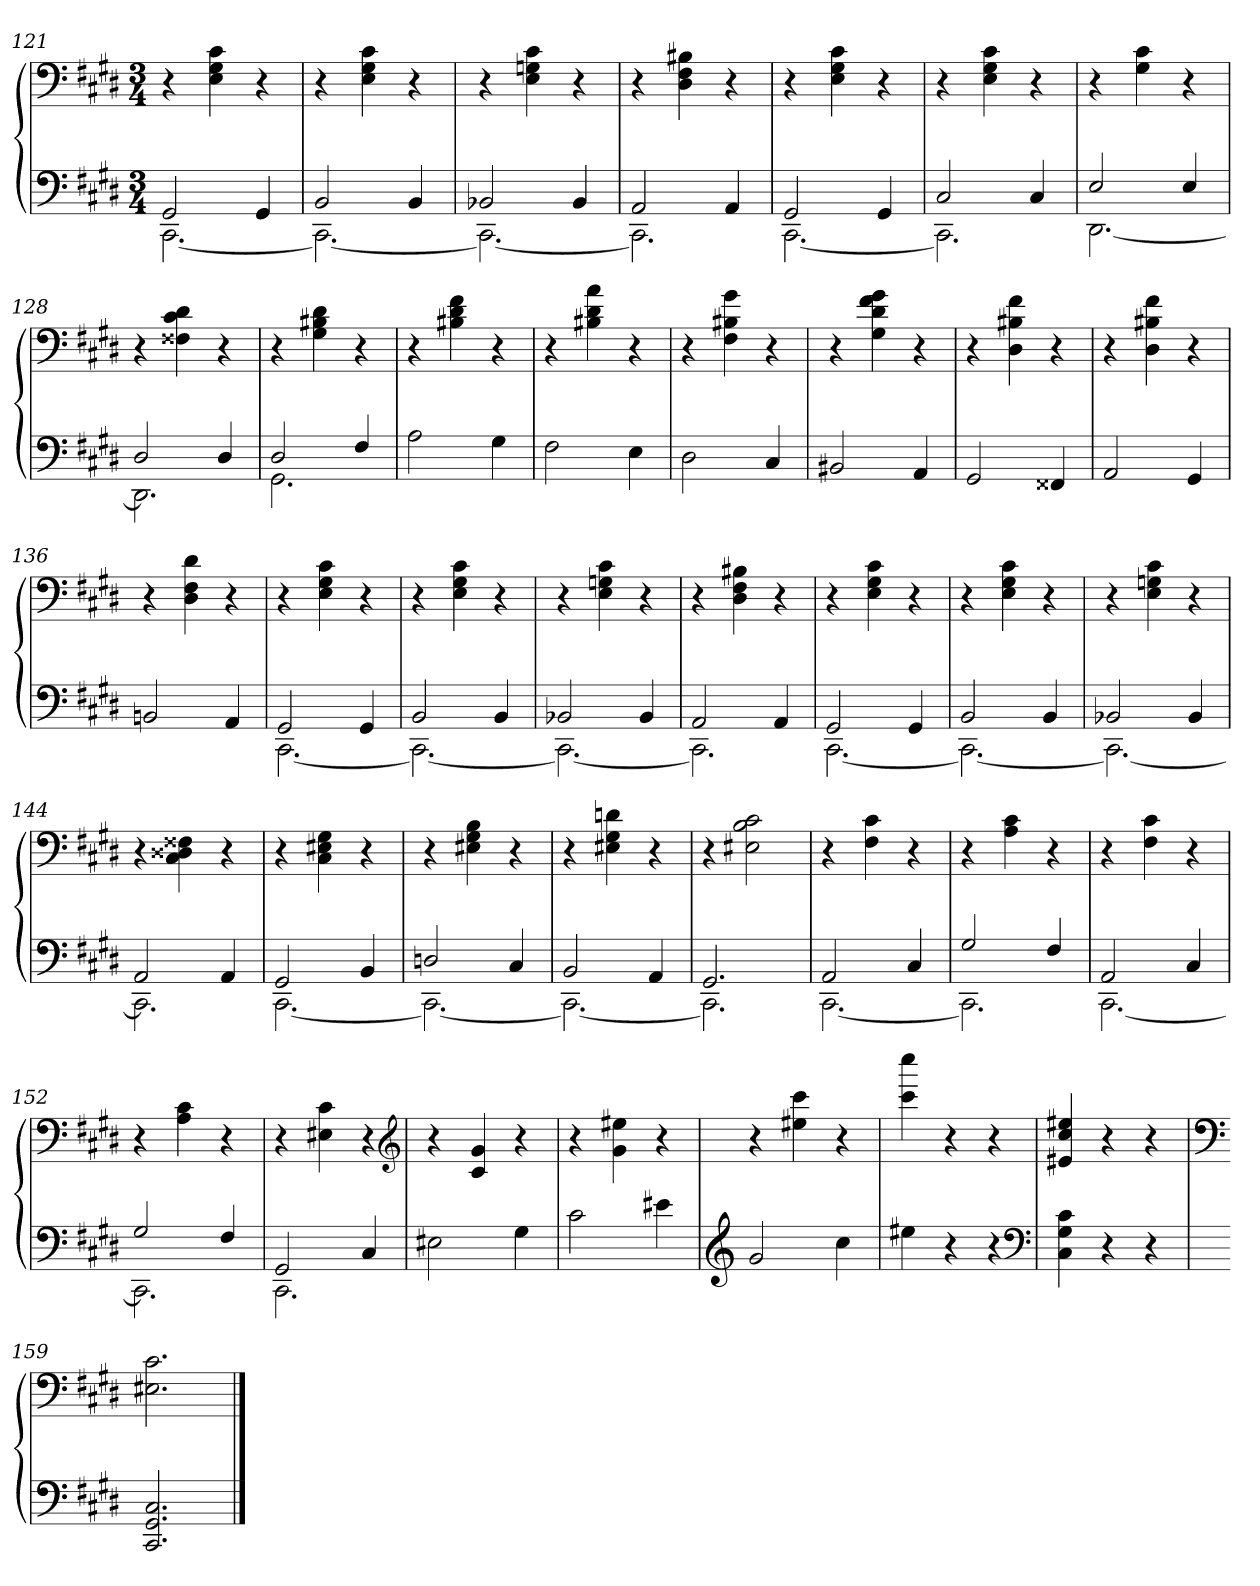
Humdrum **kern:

**kern	**kern
*part1	*part1
*staff2	*staff1
*clefF4	*clefF4
*k[f#c#g#d#]	*k[f#c#g#d#]
*M3/4	*M3/4
=121	=121
*^	*
2GG#	[2.CC#	4r
.	.	4E 4G# 4c#
4GG#	.	4r
=122	=122	=122
2BB	2.CC#_	4r
.	.	4E 4G# 4c#
4BB	.	4r
=123	=123	=123
2BB-X	2.CC#_	4r
.	.	4E 4Gn 4c#
4BB-	.	4r
=124	=124	=124
2AA	2.CC#]	4r
.	.	4D# 4F# 4B#X
4AA	.	4r
=125	=125	=125
2GG#	[2.CC#	4r
.	.	4E 4G# 4c#
4GG#	.	4r
=126	=126	=126
2C#	2.CC#]	4r
.	.	4E 4G# 4c#
4C#	.	4r
=127	=127	=127
2E	[2.DD#	4r
.	.	4G# 4c#
4E	.	4r
=128	=128	=128
2D#	2.DD#]	4r
.	.	4F##X 4c# 4d#
4D#	.	4r
=129	=129	=129
2D#	2.GG#	4r
.	.	4G# 4B#X 4d#
4F#	.	4r
*v	*v	*
=130	=130
2A	4r
.	4B#X 4d# 4f#
4G#	4r
=131	=131
2F#	4r
.	4B#X 4d# 4a
4E	4r
=132	=132
2D#	4r
.	4F# 4B#X 4g#
4C#	4r
=133	=133
2BB#X	4r
.	4G# 4d# 4f# 4g#
4AA	4r
=134	=134
2GG#	4r
.	4D# 4B#X 4f#
4FF##X	4r
=135	=135
2AA	4r
.	4D# 4B#X 4f#
4GG#	4r
=136	=136
2BBn	4r
.	4D# 4F# 4d#
4AA	4r
=137	=137
*^	*
2GG#	[2.CC#	4r
.	.	4E 4G# 4c#
4GG#	.	4r
=138	=138	=138
2BB	2.CC#_	4r
.	.	4E 4G# 4c#
4BB	.	4r
=139	=139	=139
2BB-X	2.CC#_	4r
.	.	4E 4Gn 4c#
4BB-	.	4r
=140	=140	=140
2AA	2.CC#]	4r
.	.	4D# 4F# 4B#X
4AA	.	4r
=141	=141	=141
2GG#	[2.CC#	4r
.	.	4E 4G# 4c#
4GG#	.	4r
=142	=142	=142
2BB	2.CC#_	4r
.	.	4E 4G# 4c#
4BB	.	4r
=143	=143	=143
2BB-X	2.CC#_	4r
.	.	4E 4Gn 4c#
4BB-	.	4r
=144	=144	=144
2AA	2.CC#]	4r
.	.	4C# 4D##X 4F##X
4AA	.	4r
=145	=145	=145
2GG#	[2.CC#	4r
.	.	4C# 4E#X 4G#
4BB	.	4r
=146	=146	=146
2Dn	2.CC#_	4r
.	.	4E#X 4G# 4B
4C#	.	4r
=147	=147	=147
2BB	2.CC#_	4r
.	.	4E#X 4G# 4dn
4AA	.	4r
=148	=148	=148
2.GG#	2.CC#]	4r
.	.	2E#X 2B 2c#
=149	=149	=149
2AA	[2.CC#	4r
.	.	4F# 4c#
4C#	.	4r
=150	=150	=150
2G#	2.CC#]	4r
.	.	4A 4c#
4F#	.	4r
=151	=151	=151
2AA	[2.CC#	4r
.	.	4F# 4c#
4C#	.	4r
=152	=152	=152
2G#	2.CC#]	4r
.	.	4A 4c#
4F#	.	4r
=153	=153	=153
2GG#	2.CC#	4r
.	.	4E#X 4c#
4C#	.	4r
*v	*v	*
*	*clefG2
=154	=154
2E#X	4r
.	4c# 4g#
4G#	4r
=155	=155
2c#	4r
.	4g# 4ee#X
4e#X	4r
=156	=156
*clefG2	*
2g#	4r
.	4ee#X 4ccc#
4cc#	4r
=157	=157
4ee#X	4ccc# 4cccc#
4r	4r
4r	4r
*clefF4	*
=158	=158
4C# 4G# 4c#	4e#X 4cc# 4ee#X
4r	4r
4r	4r
=159	=159
*	*clefF4
2.CC# 2.GG# 2.C#	2.E#X 2.c#
==	==
*-	*-
